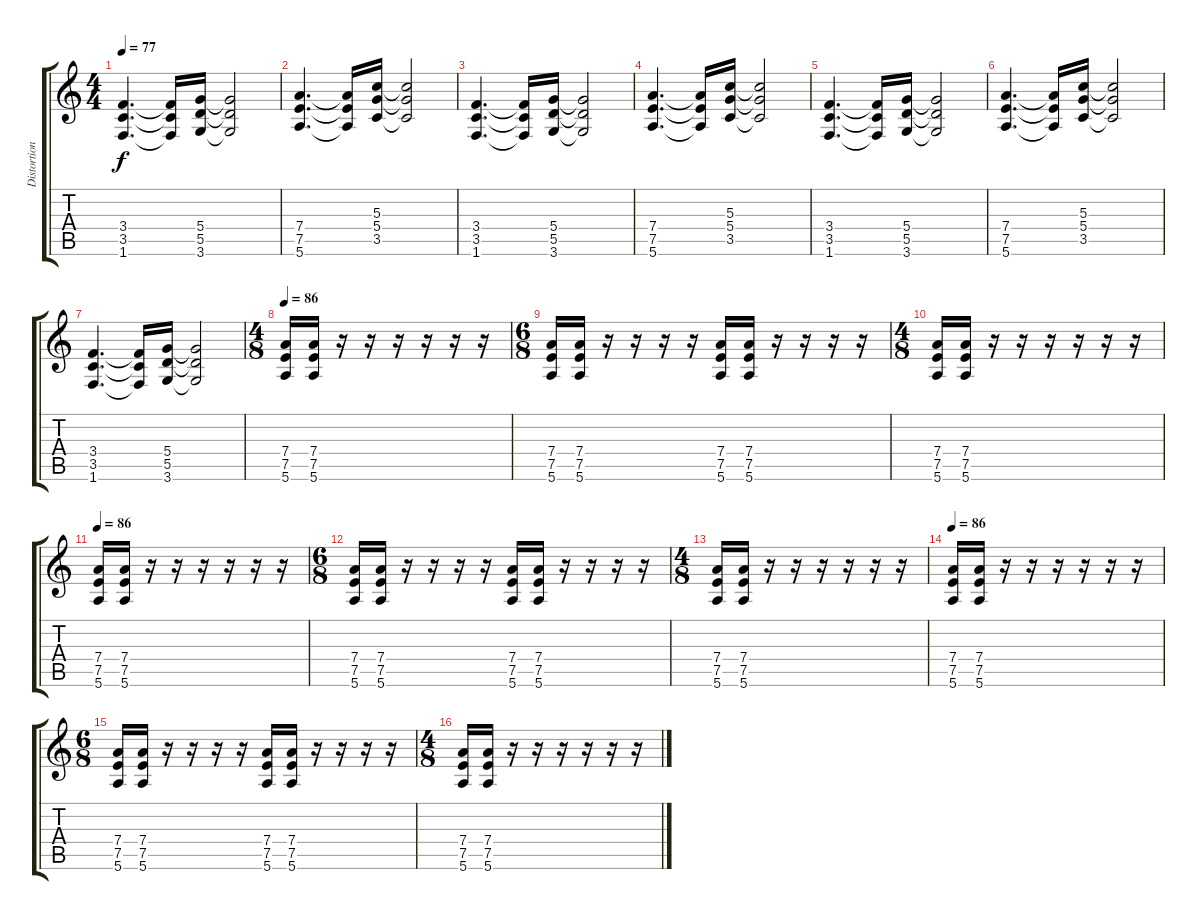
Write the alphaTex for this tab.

\track ("Distortion" "Distortion") {instrument distortionguitar}
\staff {score tabs}
\tuning (E4 B3 G3 D3 A2 E2) {hide}
\ts (4 4)
\tempo 77
\clef g2
\ks c
(3.4 3.5 1.6).4{d dy f volume 13 balance 16} (3.4{t} 3.5{t} 1.6{t}).16 (5.4 5.5 3.6).16 (5.4{t} 5.5{t} 3.6{t}).2 |
(7.4 7.5 5.6).4{d} (7.4{t} 7.5{t} 5.6{t}).16 (5.3 5.4 3.5).16 (5.3{t} 5.4{t} 3.5{t}).2 |
(3.4 3.5 1.6).4{d} (3.4{t} 3.5{t} 1.6{t}).16 (5.4 5.5 3.6).16 (5.4{t} 5.5{t} 3.6{t}).2 |
(7.4 7.5 5.6).4{d} (7.4{t} 7.5{t} 5.6{t}).16 (5.3 5.4 3.5).16 (5.3{t} 5.4{t} 3.5{t}).2 |
(3.4 3.5 1.6).4{d} (3.4{t} 3.5{t} 1.6{t}).16 (5.4 5.5 3.6).16 (5.4{t} 5.5{t} 3.6{t}).2 |
(7.4 7.5 5.6).4{d} (7.4{t} 7.5{t} 5.6{t}).16 (5.3 5.4 3.5).16 (5.3{t} 5.4{t} 3.5{t}).2 |
(3.4 3.5 1.6).4{d volume 13} (3.4{t} 3.5{t} 1.6{t}).16 (5.4 5.5 3.6).16 (5.4{t} 5.5{t} 3.6{t}).2 |
\ts (4 8)
\tempo 86
(7.4 7.5 5.6).16 (7.4 7.5 5.6).16 r.16 r.16 r.16 r.16 r.16 r.16 |
\ts (6 8)
(7.4 7.5 5.6).16 (7.4 7.5 5.6).16 r.16 r.16 r.16 r.16 (7.4 7.5 5.6).16 (7.4 7.5 5.6).16 r.16 r.16 r.16 r.16 |
\ts (4 8)
(7.4 7.5 5.6).16 (7.4 7.5 5.6).16 r.16 r.16 r.16 r.16 r.16 r.16 |
\tempo 86
(7.4 7.5 5.6).16 (7.4 7.5 5.6).16 r.16 r.16 r.16 r.16 r.16 r.16 |
\ts (6 8)
(7.4 7.5 5.6).16 (7.4 7.5 5.6).16 r.16 r.16 r.16 r.16 (7.4 7.5 5.6).16 (7.4 7.5 5.6).16 r.16 r.16 r.16 r.16 |
\ts (4 8)
(7.4 7.5 5.6).16 (7.4 7.5 5.6).16 r.16 r.16 r.16 r.16 r.16 r.16 |
\tempo 86
(7.4 7.5 5.6).16 (7.4 7.5 5.6).16 r.16 r.16 r.16 r.16 r.16 r.16 |
\ts (6 8)
(7.4 7.5 5.6).16 (7.4 7.5 5.6).16 r.16 r.16 r.16 r.16 (7.4 7.5 5.6).16 (7.4 7.5 5.6).16 r.16 r.16 r.16 r.16 |
\ts (4 8)
(7.4 7.5 5.6).16 (7.4 7.5 5.6).16 r.16 r.16 r.16 r.16 r.16 r.16
